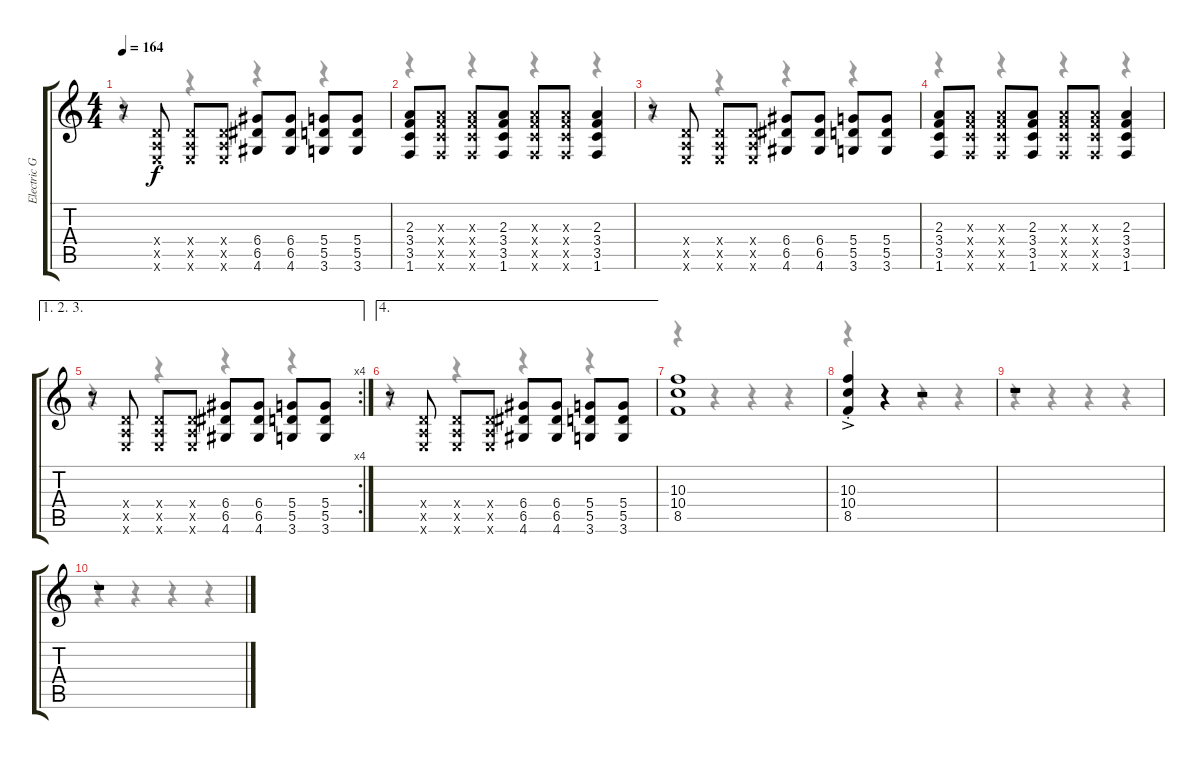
\track ("Electric Guitar II" "Electric G") {instrument overdrivenguitar}
\staff {score tabs}
\tuning (E4 B3 G3 D3 A2 E2) {hide}
\voice
\ts (4 4)
\tempo 164
\clef g2
\ks c
r.8{dy f} (0.4{x} 0.5{x} 0.6{x}).8 (0.4{x} 0.5{x} 0.6{x}).8 (0.4{x} 0.5{x} 0.6{x}).8 (6.4 6.5 4.6).8 (6.4 6.5 4.6).8 (5.4 5.5 3.6).8 (5.4 5.5 3.6).8 |
(2.3 3.4 3.5 1.6).8 (2.3{x} 3.4{x} 3.5{x} 1.6{x}).8 (2.3{x} 3.4{x} 3.5{x} 1.6{x}).8 (2.3 3.4 3.5 1.6).8 (2.3{x} 3.4{x} 3.5{x} 1.6{x}).8 (2.3{x} 3.4{x} 3.5{x} 1.6{x}).8 (2.3 3.4 3.5 1.6).4 |
r.8 (0.4{x} 0.5{x} 0.6{x}).8 (0.4{x} 0.5{x} 0.6{x}).8 (0.4{x} 0.5{x} 0.6{x}).8 (6.4 6.5 4.6).8 (6.4 6.5 4.6).8 (5.4 5.5 3.6).8 (5.4 5.5 3.6).8 |
(2.3 3.4 3.5 1.6).8 (2.3{x} 3.4{x} 3.5{x} 1.6{x}).8 (2.3{x} 3.4{x} 3.5{x} 1.6{x}).8 (2.3 3.4 3.5 1.6).8 (2.3{x} 3.4{x} 3.5{x} 1.6{x}).8 (2.3{x} 3.4{x} 3.5{x} 1.6{x}).8 (2.3 3.4 3.5 1.6).4 |
\ae (1 2 3)
\rc 4
r.8 (0.4{x} 0.5{x} 0.6{x}).8 (0.4{x} 0.5{x} 0.6{x}).8 (0.4{x} 0.5{x} 0.6{x}).8 (6.4 6.5 4.6).8 (6.4 6.5 4.6).8 (5.4 5.5 3.6).8 (5.4 5.5 3.6).8 |
\ae 4
r.8 (0.4{x} 0.5{x} 0.6{x}).8 (0.4{x} 0.5{x} 0.6{x}).8 (0.4{x} 0.5{x} 0.6{x}).8 (6.4 6.5 4.6).8 (6.4 6.5 4.6).8 (5.4 5.5 3.6).8 (5.4 5.5 3.6).8 |
(10.3 10.4 8.5).1 |
(10.3{ac st} 10.4{ac st} 8.5{ac st}).4 r.4 r.2 |
r.1 |
r.1
\voice
\clef g2
\ottava regular
\simile none
\ks c
r.4{dy f} r.4 r.4 r.4 |
r.4 r.4 r.4 r.4 |
r.4 r.4 r.4 r.4 |
r.4 r.4 r.4 r.4 |
r.4 r.4 r.4 r.4 |
r.4 r.4 r.4 r.4 |
r.4 r.4 r.4 r.4 |
r.4 r.4 r.4 r.4 |
r.4 r.4 r.4 r.4 |
r.4 r.4 r.4 r.4
